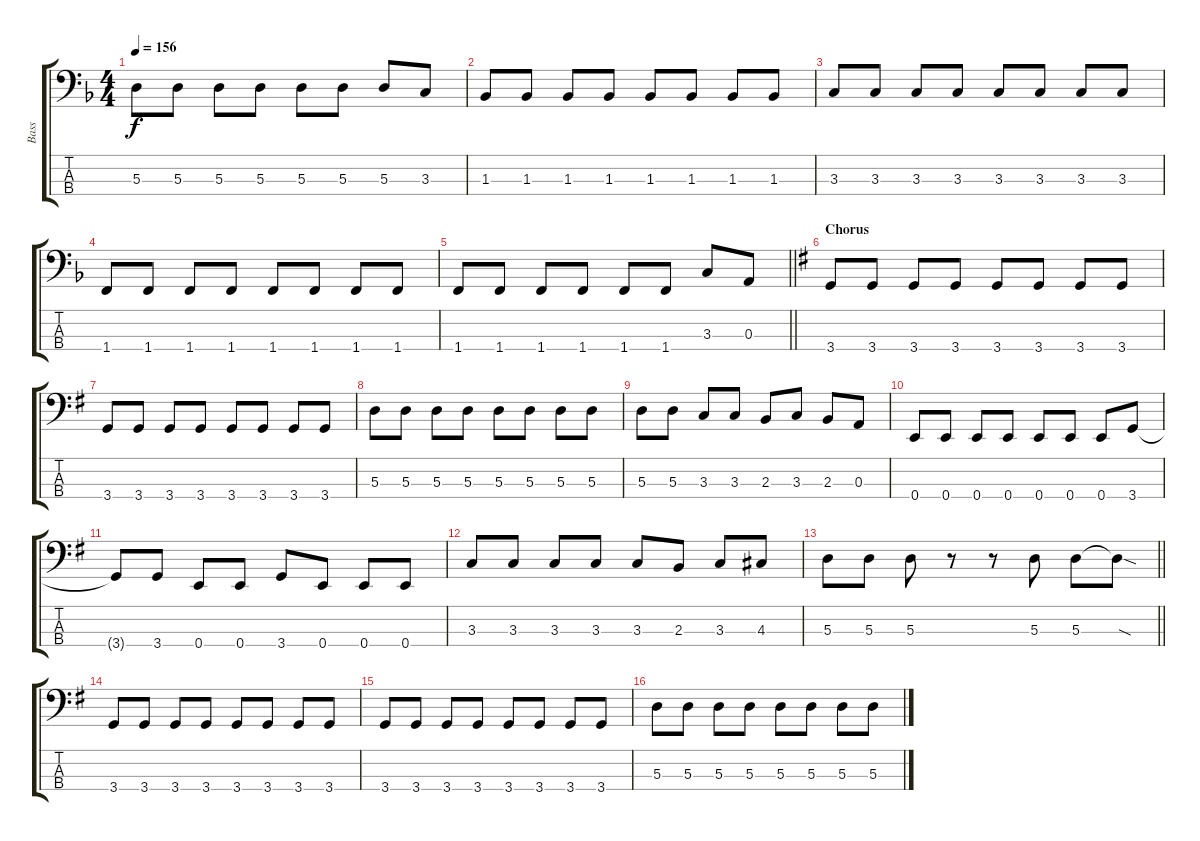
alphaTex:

\track ("Bass" "Bass") {instrument electricbassfinger}
\staff {score tabs}
\tuning (G2 D2 A1 E1) {hide}
\ts (4 4)
\tempo 156
\clef f4
\ks f
5.3.8{dy f} 5.3.8 5.3.8 5.3.8 5.3.8 5.3.8 5.3.8 3.3.8 |
1.3.8 1.3.8 1.3.8 1.3.8 1.3.8 1.3.8 1.3.8 1.3.8 |
3.3.8 3.3.8 3.3.8 3.3.8 3.3.8 3.3.8 3.3.8 3.3.8 |
1.4.8 1.4.8 1.4.8 1.4.8 1.4.8 1.4.8 1.4.8 1.4.8 |
\barLineRight lightlight
1.4.8 1.4.8 1.4.8 1.4.8 1.4.8 1.4.8 3.3.8 0.3.8 |
\section ("" "Chorus")
\ks g
3.4.8 3.4.8 3.4.8 3.4.8 3.4.8 3.4.8 3.4.8 3.4.8 |
3.4.8 3.4.8 3.4.8 3.4.8 3.4.8 3.4.8 3.4.8 3.4.8 |
5.3.8 5.3.8 5.3.8 5.3.8 5.3.8 5.3.8 5.3.8 5.3.8 |
5.3.8 5.3.8 3.3.8 3.3.8 2.3.8 3.3.8 2.3.8 0.3.8 |
0.4.8 0.4.8 0.4.8 0.4.8 0.4.8 0.4.8 0.4.8 3.4.8 |
3.4{t}.8 3.4.8 0.4.8 0.4.8 3.4.8 0.4.8 0.4.8 0.4.8 |
3.3.8 3.3.8 3.3.8 3.3.8 3.3.8 2.3.8 3.3.8 4.3.8 |
\barLineRight lightlight
5.3.8 5.3.8 5.3.8 r.8 r.8 5.3.8 5.3.8 5.3{sod t}.8 |
3.4.8 3.4.8 3.4.8 3.4.8 3.4.8 3.4.8 3.4.8 3.4.8 |
3.4.8 3.4.8 3.4.8 3.4.8 3.4.8 3.4.8 3.4.8 3.4.8 |
5.3.8 5.3.8 5.3.8 5.3.8 5.3.8 5.3.8 5.3.8 5.3.8
